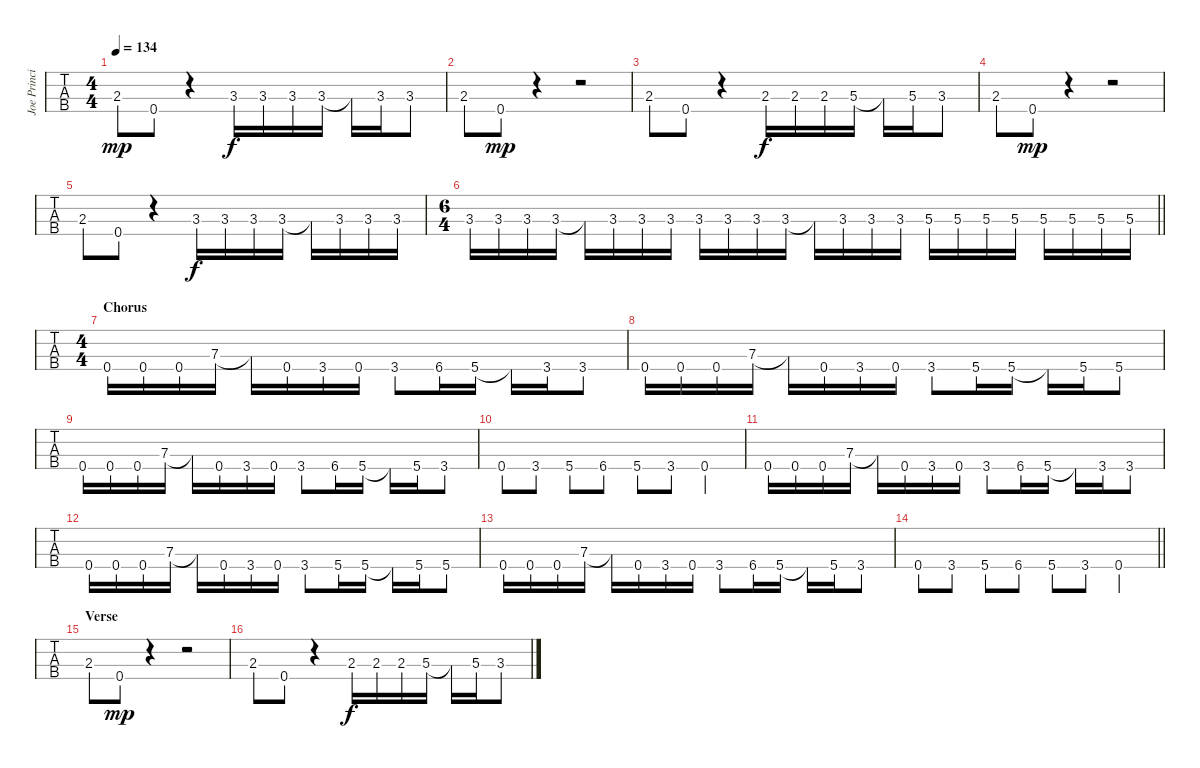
\track ("Joe Principe - Bass" "Joe Princi") {instrument electricbassfinger}
\staff {tabs}
\tuning (Gb2 Db2 Ab1 Eb1) {hide}
\ts (4 4)
\tempo 134
\clef f4
\ks c
2.3.8{dy mp} 0.4.8 r.4 3.3.16{dy f} 3.3.16 3.3.16 3.3.16 3.3{t}.16 3.3.16 3.3.8 |
2.3.8 0.4.8{dy mp} r.4 r.2 |
2.3.8 0.4.8 r.4 2.3.16{dy f} 2.3.16 2.3.16 5.3.16 5.3{t}.16 5.3.16 3.3.8 |
2.3.8 0.4.8{dy mp} r.4 r.2 |
2.3.8 0.4.8 r.4 3.3.16{dy f} 3.3.16 3.3.16 3.3.16 3.3{t}.16 3.3.16 3.3.16 3.3.16 |
\ts (6 4)
\barLineRight lightlight
3.3.16 3.3.16 3.3.16 3.3.16 3.3{t}.16 3.3.16 3.3.16 3.3.16 3.3.16 3.3.16 3.3.16 3.3.16 3.3{t}.16 3.3.16 3.3.16 3.3.16 5.3.16 5.3.16 5.3.16 5.3.16 5.3.16 5.3.16 5.3.16 5.3.16 |
\ts (4 4)
\section ("" "Chorus")
0.4.16 0.4.16 0.4.16 7.3.16 7.3{t}.16 0.4.16 3.4.16 0.4.16 3.4.8 6.4.16 5.4.16 5.4{t}.16 3.4.16 3.4.8 |
0.4.16 0.4.16 0.4.16 7.3.16 7.3{t}.16 0.4.16 3.4.16 0.4.16 3.4.8 5.4.16 5.4.16 5.4{t}.16 5.4.16 5.4.8 |
0.4.16 0.4.16 0.4.16 7.3.16 7.3{t}.16 0.4.16 3.4.16 0.4.16 3.4.8 6.4.16 5.4.16 5.4{t}.16 5.4.16 3.4.8 |
0.4.8 3.4.8 5.4.8 6.4.8 5.4.8 3.4.8 0.4.4 |
0.4.16 0.4.16 0.4.16 7.3.16 7.3{t}.16 0.4.16 3.4.16 0.4.16 3.4.8 6.4.16 5.4.16 5.4{t}.16 3.4.16 3.4.8 |
0.4.16 0.4.16 0.4.16 7.3.16 7.3{t}.16 0.4.16 3.4.16 0.4.16 3.4.8 5.4.16 5.4.16 5.4{t}.16 5.4.16 5.4.8 |
0.4.16 0.4.16 0.4.16 7.3.16 7.3{t}.16 0.4.16 3.4.16 0.4.16 3.4.8 6.4.16 5.4.16 5.4{t}.16 5.4.16 3.4.8 |
\barLineRight lightlight
0.4.8 3.4.8 5.4.8 6.4.8 5.4.8 3.4.8 0.4{st}.4 |
\section ("" "Verse")
2.3.8 0.4.8{dy mp} r.4 r.2 |
2.3.8 0.4.8 r.4 2.3.16{dy f} 2.3.16 2.3.16 5.3.16 5.3{t}.16 5.3.16 3.3.8
